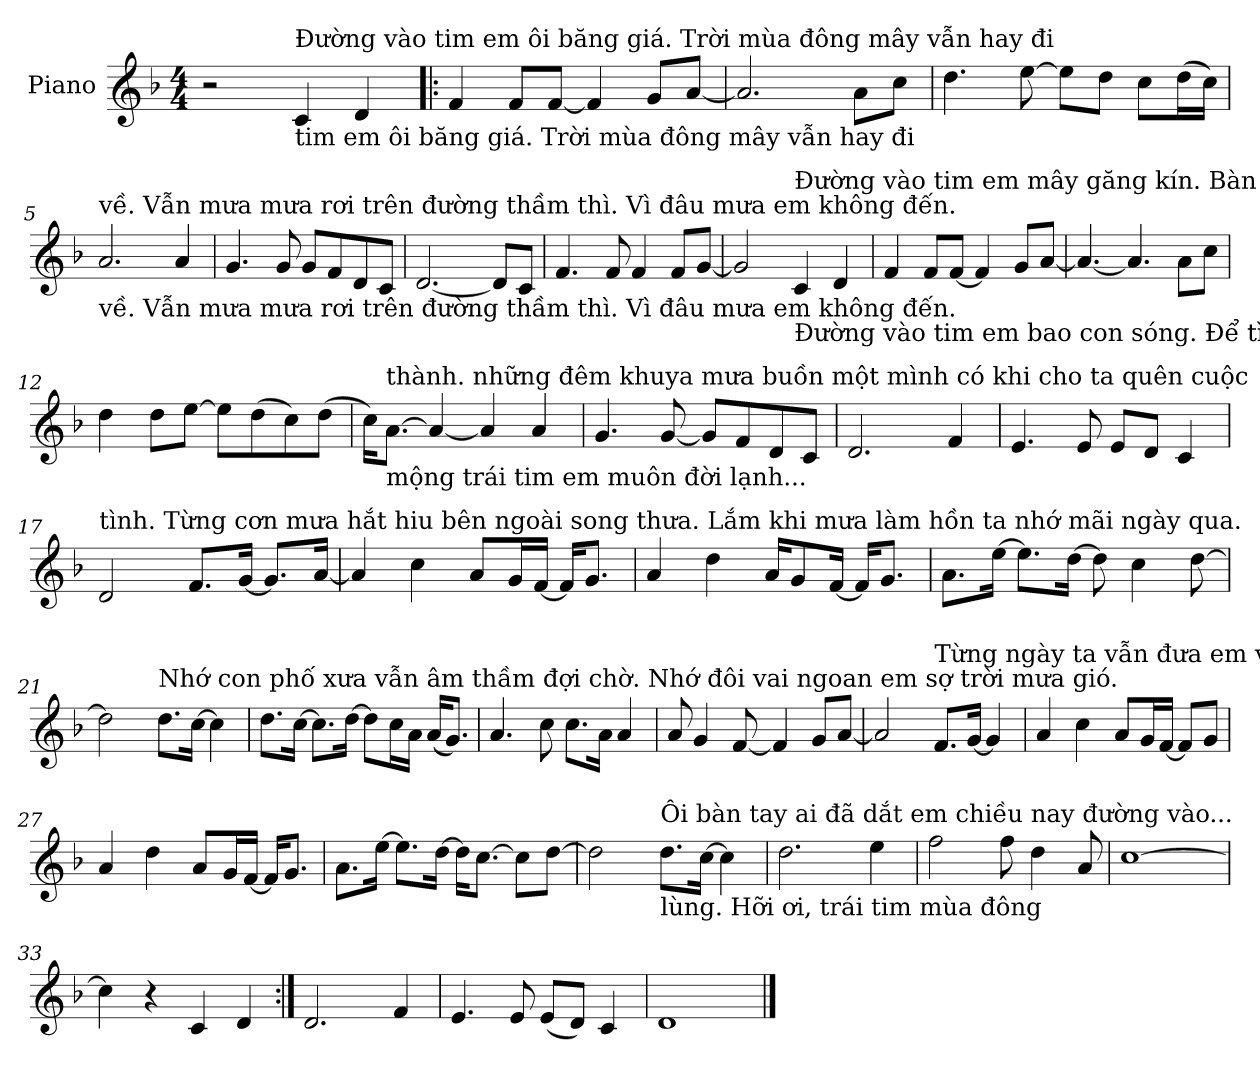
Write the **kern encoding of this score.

**kern
*part1
*staff1
*I"Piano
*I'Pno.
*clefG2
*k[b-]
*M4/4
=1
2r
!LO:TX:a:t=Đường vào            tim       em     ôi            băng   giá.                   Trời mùa   đông        mây        vẫn    hay       đi
!LO:TX:b:t=tim       em     ôi            băng   giá.                   Trời mùa   đông        mây        vẫn    hay       đi
4c/
4d/
=2!|:
4f/
8f/L
[8f/J
4f/]
8g/L
[8a/J
=3
2.a/]
8a\L
8cc\J
=4
4.dd\
[8ee\
8ee\L]
8dd\J
8cc\L
(16dd\L
16cc\JJ)
!!LO:LB:g=z
=5
!LO:TX:a:t=về.                     Vẫn         mưa         mưa rơi  trên  đường  thầm       thì.                         Vì        đâu           mưa  em       không đến.
!LO:TX:b:t=về.                     Vẫn         mưa         mưa rơi  trên  đường  thầm       thì.                         Vì        đâu           mưa  em       không đến.
2.a/
4a/
=6
4.g/
8g/
8g/L
8f/
8d/
8c/J
=7
[2.d/
8d/L]
8c/J
=8
4.f/
8f/
4f/
8f/L
[8g/J
!!LO:LB:g=z
=9
2g/]
!LO:TX:a:t=Đường vào      tim      em      mây        găng   kín.                                Bàn chân    anh      trên     lối            đi          không
!LO:TX:b:t=Đường vào      tim      em      bao        con     sóng.                               Để  tình     anh       sắp     đến         xuân         hoa
4c/
4d/
=10
4f/
8f/L
[8f/J
4f/]
8g/L
[8a/J
=11
4.a/_
4.a/]
8a\L
8cc\J
=12
4dd\
8dd\L
[8ee\J
8ee\L]
(8dd\
8cc\)
(8dd\J
!!LO:LB:g=z
=13
16cc\KL)
!LO:TX:a:t=thành.                        những       đêm           khuya    mưa  buồn  một     mình            có         khi           cho   ta     quên cuộc
!LO:TX:b:t=mộng                          trái           tim              em      muôn  đời   lạnh...
[8.a\J
4a/_
4a/]
4a/
=14
4.g/
[8g/
8g/L]
8f/
8d/
8c/J
=15
2.d/
4f/
=16
4.e/
8e/
8e/L
8d/J
4c/
!!LO:LB:g=z
=17
!LO:TX:a:t=tình.   Từng  cơn       mưa         hắt     hiu  bên ngoài song    thưa.  Lắm  khi mưa  làm  hồn       ta        nhớ        mãi      ngày     qua.
2d/
8.f/L
[16g/Jk
8.g/L]
[16a/Jk
=18
4a/]
4cc\
8a/L
16g/L
[16f/JJ
16f/KL]
8.g/J
=19
4a/
4dd\
16a/KL
8g/
[16f/Jk
16f/KL]
8.g/J
=20
8.a\L
[16ee\Jk
8.ee\L]
[16dd\Jk
8dd\]
4cc\
[8dd\
!!LO:LB:g=z
=21
2dd\]
!LO:TX:a:t=Nhớ    con            phố  xưa           vẫn   âm thầm đợi          chờ.    Nhớ  đôi  vai ngoan     em   sợ         trời          mưa  gió.
8.dd\L
[16cc\Jk
4cc\]
=22
8.dd\L
[16cc\Jk
8.cc\L]
[16dd\Jk
8dd\L]
16cc\L
16a\JJ
(16a/KL
8.g/J)
=23
4.a/
8cc\
8.cc\L
16a\Jk
4a/
=24
8a/
4g/
[8f/
4f/]
8g/L
[8a/J
!!LO:LB:g=z
=25
2a/]
!LO:TX:a:t=Từng  ngày          ta     vẫn   đưa   em  về      qua   phố.    Vẫn   chim cao trời  mưa     lũ,       vẫn       tiếng   buồn         xưa.
8.f/L
[16g/Jk
4g/]
=26
4a/
4cc\
8a/L
16g/L
[16f/JJ
8f/L]
8g/J
=27
4a/
4dd\
8a/L
16g/L
[16f/JJ
16f/KL]
8.g/J
=28
8.a\L
[16ee\Jk
8.ee\L]
[16dd\Jk
16dd\KL]
[8.cc\J
8cc\L]
[8dd\J
!!LO:LB:g=z
=29
2dd\]
!LO:TX:a:t=Ôi    bàn    tay         ai       đã   dắt em chiều    nay                   đường vào...
!LO:TX:b:t=lùng.       Hỡi    ơi,   trái  tim  mùa    đông
8.dd\L
[16cc\Jk
4cc\]
=30
2.dd\
4ee\
=31
2ff\
8ff\
4dd\
8a/
=32
[1cc
=33
4cc\]
4r
4c/
4d/
=34:|!
2.d/
4f/
=35
4.e/
8e/
(8e/L
8d/J)
4c/
=36
1d
==
*-
